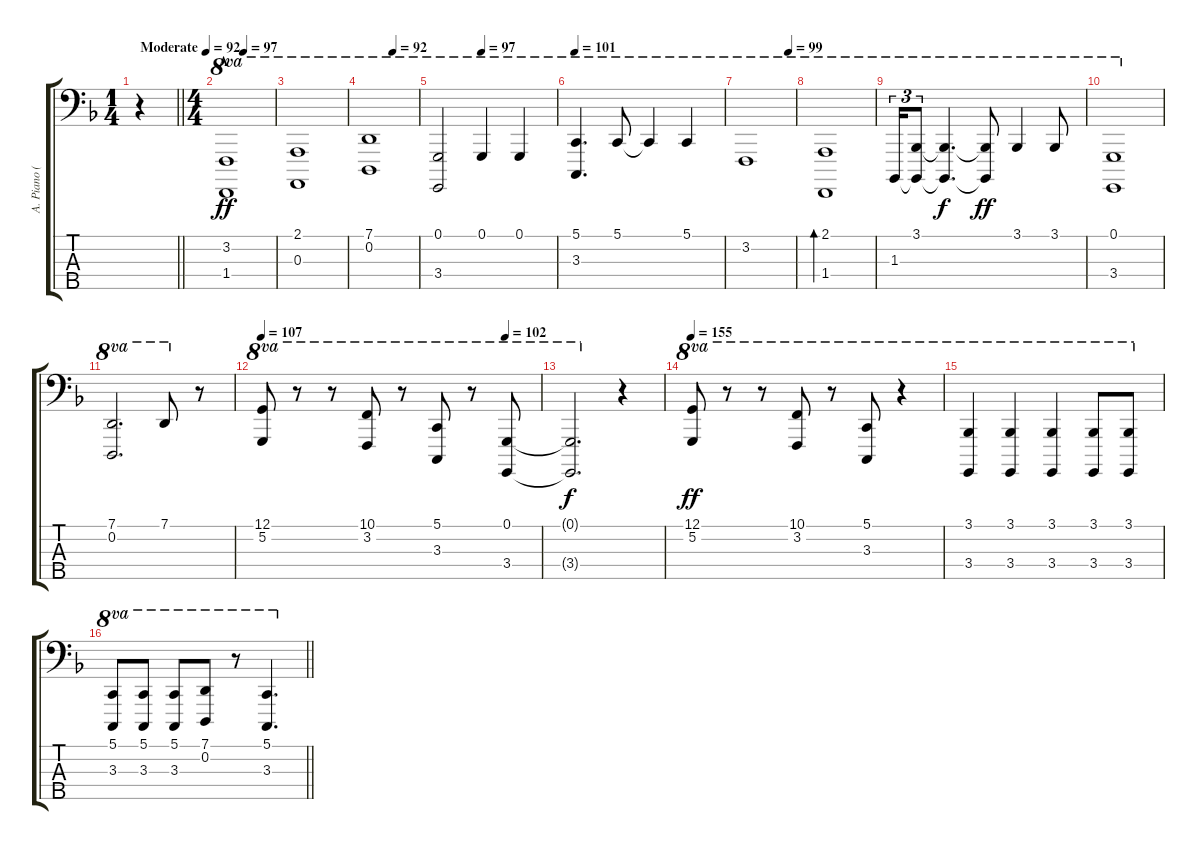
\track ("A. Piano (Left Hand)" "A. Piano (") {instrument acousticgrandpiano}
\staff {score tabs}
\tuning (G2 D2 A1 E1 B0) {hide}
\ts (1 4)
\tempo (92 "Moderate")
\clef f4
\barLineRight lightlight
\ks f
r.4{dy ff instrument acousticgrandpiano} |
\ts (4 4)
\section ("" "A")
\tempo (97 0.375)
(3.2 1.4).1{ot 8va} |
(2.1 0.3).1{ot 8va} |
\tempo (92 0.5)
(7.1 0.2).1{ot 8va} |
\tempo (97 0.375)
(0.1 3.4).2{ot 8va} 0.1.4{ot 8va} 0.1.4{ot 8va} |
\tempo 101
(5.1 3.3).4{d ot 8va} 5.1.8{ot 8va} 5.1{t}.4{ot 8va} 5.1.4{ot 8va} |
\tempo (99 0.875)
3.2.1{ot 8va} |
(2.1 1.4).1{bd 120 ot 8va} |
1.3.16{tu (3 2) ot 8va} (3.1 1.3{t}).8{tu (3 2) ot 8va} (3.1{t} 1.3{t}).4{d ot 8va dy f} (3.1{t} 1.3{t}).8{ot 8va dy ff} 3.1.4{ot 8va} 3.1.8{ot 8va} |
(0.1 3.4).1{ot 8va} |
(7.1 0.2).2{d ot 8va} 7.1.8{ot 8va} r.8 |
\tempo 107
\tempo (102 0.875)
(12.1 5.2).8{ot 8va} r.8{ot 8va} r.8{ot 8va} (10.1 3.2).8{ot 8va} r.8{ot 8va} (5.1 3.3).8{ot 8va} r.8{ot 8va} (0.1 3.4).8{ot 8va} |
(0.1{t} 3.4{t}).2{d ot 8va dy f} r.4 |
\tempo 155
(12.1 5.2).8{ot 8va dy ff} r.8{ot 8va} r.8{ot 8va} (10.1 3.2).8{ot 8va} r.8{ot 8va} (5.1 3.3).8{ot 8va} r.4{ot 8va} |
(3.1 3.4).4{ot 8va} (3.1 3.4).4{ot 8va} (3.1 3.4).4{ot 8va} (3.1 3.4).8{ot 8va} (3.1 3.4).8{ot 8va} |
\barLineRight lightlight
(5.1 3.3).8{ot 8va} (5.1 3.3).8{ot 8va} (5.1 3.3).8{ot 8va} (7.1 0.2).8{ot 8va} r.8{ot 8va} (5.1 3.3).4{d ot 8va}
